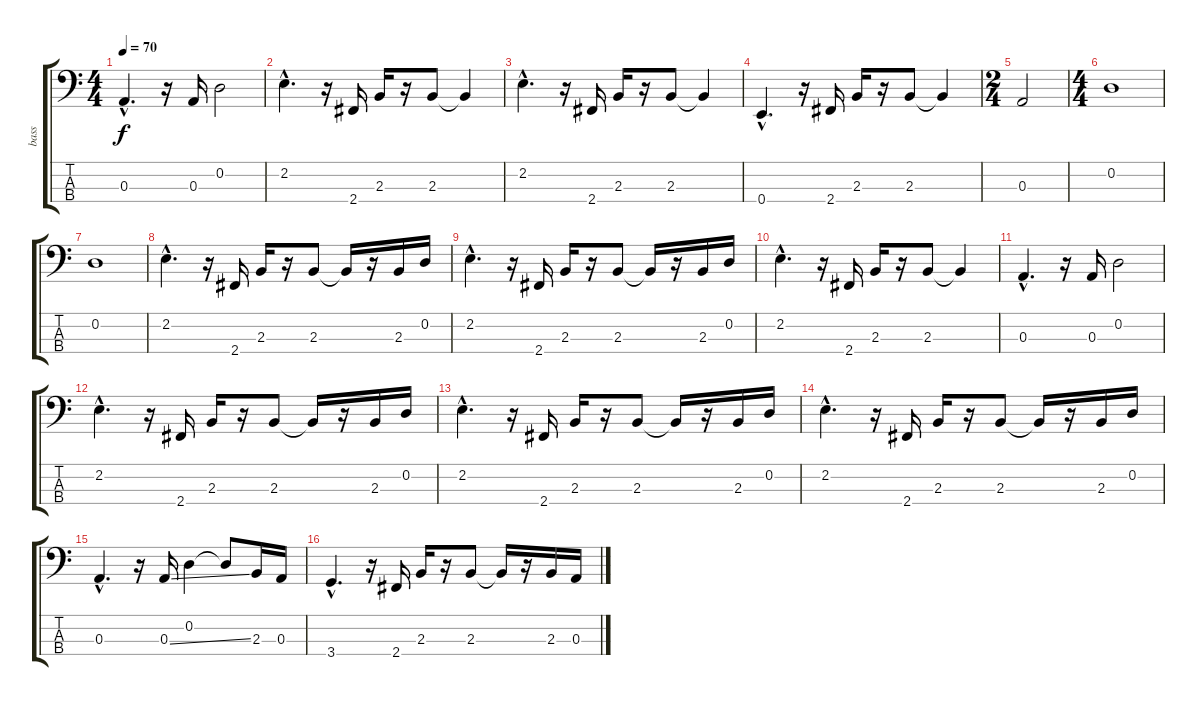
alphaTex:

\track ("bass" "bass") {instrument electricbassfinger}
\staff {score tabs}
\tuning (G2 D2 A1 E1) {hide}
\ts (4 4)
\tempo 70
\clef f4
\ks c
0.3{hac}.4{d dy f} r.16 0.3.16 0.2.2 |
2.2{hac}.4{d} r.16 2.4.16 2.3.16 r.16 2.3.8 2.3{t}.4 |
2.2{hac}.4{d} r.16 2.4.16 2.3.16 r.16 2.3.8 2.3{t}.4 |
0.4{hac}.4{d} r.16 2.4.16 2.3.16 r.16 2.3.8 2.3{t}.4 |
\ts (2 4)
0.3.2 |
\ts (4 4)
0.2.1 |
0.2.1 |
2.2{hac}.4{d} r.16 2.4.16 2.3.16 r.16 2.3.8 2.3{t}.16 r.16 2.3.16 0.2.16 |
2.2{hac}.4{d} r.16 2.4.16 2.3.16 r.16 2.3.8 2.3{t}.16 r.16 2.3.16 0.2.16 |
2.2{hac}.4{d} r.16 2.4.16 2.3.16 r.16 2.3.8 2.3{t}.4 |
0.3{hac}.4{d} r.16 0.3.16 0.2.2 |
2.2{hac}.4{d} r.16 2.4.16 2.3.16 r.16 2.3.8 2.3{t}.16 r.16 2.3.16 0.2.16 |
2.2{hac}.4{d} r.16 2.4.16 2.3.16 r.16 2.3.8 2.3{t}.16 r.16 2.3.16 0.2.16 |
2.2{hac}.4{d} r.16 2.4.16 2.3.16 r.16 2.3.8 2.3{t}.16 r.16 2.3.16 0.2.16 |
0.3{hac}.4{d} r.16 0.3{ss}.16 0.2.4 0.2{t}.8 2.3.16 0.3.16 |
3.4{hac}.4{d} r.16 2.4.16 2.3.16 r.16 2.3.8 2.3{t}.16 r.16 2.3.16 0.3.16
